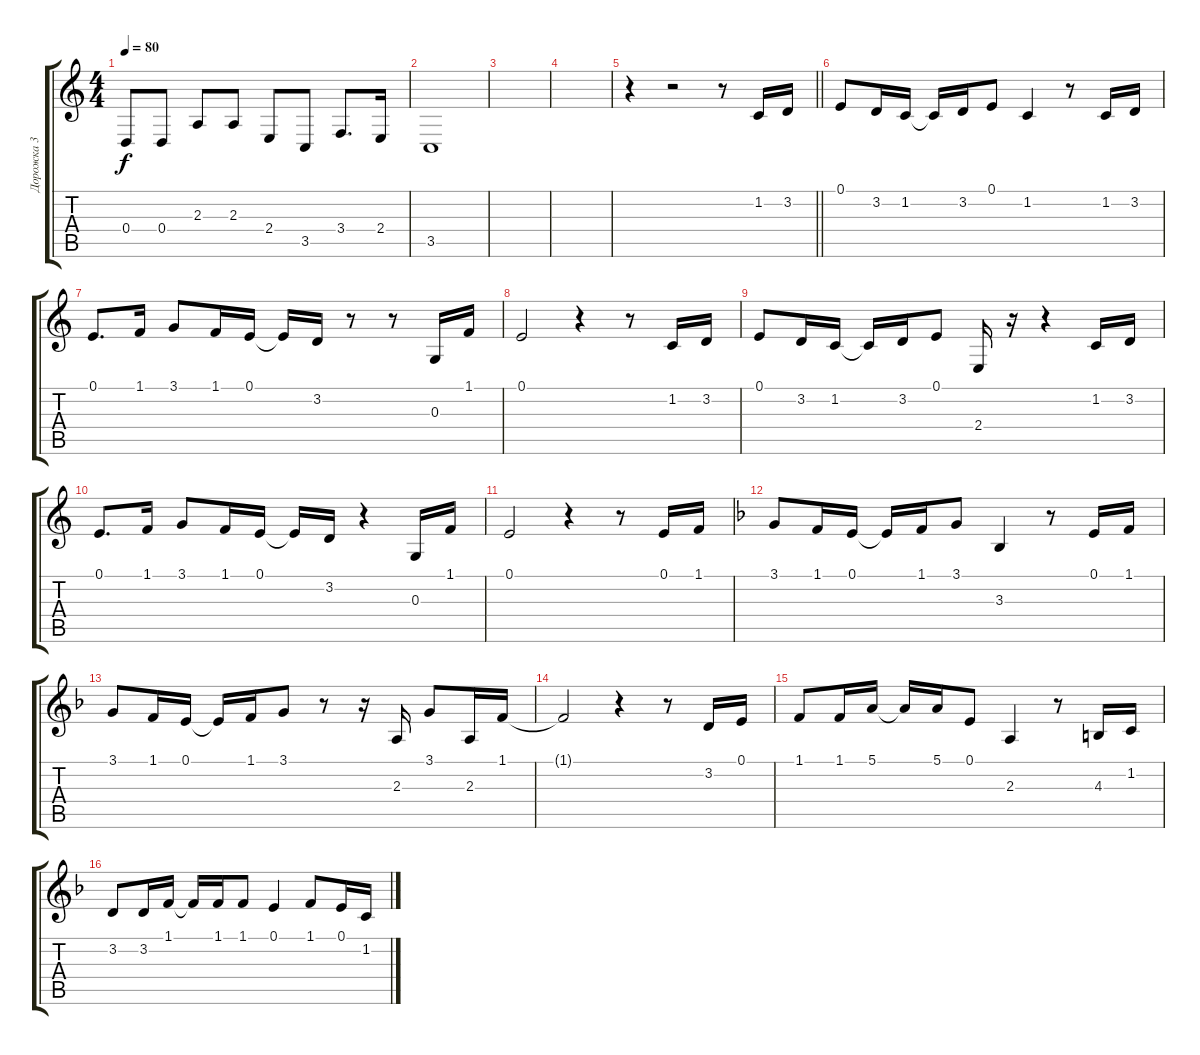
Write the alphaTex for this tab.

\track ("Дорожка 3" "Дорожка 3") {instrument viola}
\staff {score tabs}
\tuning (E4 B3 G3 D3 A2 E2) {hide}
\ts (4 4)
\tempo 80
\clef g2
\ks c
0.4.8{dy f} 0.4.8 2.3.8 2.3.8 2.4.8 3.5.8 3.4.8{d} 2.4.16 |
3.5.1 |
|
|
\barLineRight lightlight
r.4 r.2 r.8 1.2.16 3.2.16 |
0.1.8 3.2.16 1.2.16 1.2{t}.16 3.2.16 0.1.8 1.2.4 r.8 1.2.16 3.2.16 |
0.1.8{d} 1.1.16 3.1.8 1.1.16 0.1.16 0.1{t}.16 3.2.16 r.8 r.8 0.3.16 1.1.16 |
0.1.2 r.4 r.8 1.2.16 3.2.16 |
0.1.8 3.2.16 1.2.16 1.2{t}.16 3.2.16 0.1.8 2.4.16 r.16 r.4 1.2.16 3.2.16 |
0.1.8{d} 1.1.16 3.1.8 1.1.16 0.1.16 0.1{t}.16 3.2.16 r.4 0.3.16 1.1.16 |
0.1.2 r.4 r.8 0.1.16 1.1.16 |
\ks dminor
3.1.8 1.1.16 0.1.16 0.1{t}.16 1.1.16 3.1.8 3.3.4 r.8 0.1.16 1.1.16 |
3.1.8 1.1.16 0.1.16 0.1{t}.16 1.1.16 3.1.8 r.8 r.16 2.3.16 3.1.8 2.3.16 1.1.16 |
1.1{t}.2 r.4 r.8 3.2.16 0.1.16 |
1.1.8 1.1.16 5.1.16 5.1{t}.16 5.1.16 0.1.8 2.3.4 r.8 4.3.16 1.2.16 |
3.2.8 3.2.16 1.1.16 1.1{t}.16 1.1.16 1.1.8 0.1.4 1.1.8 0.1.16 1.2.16
